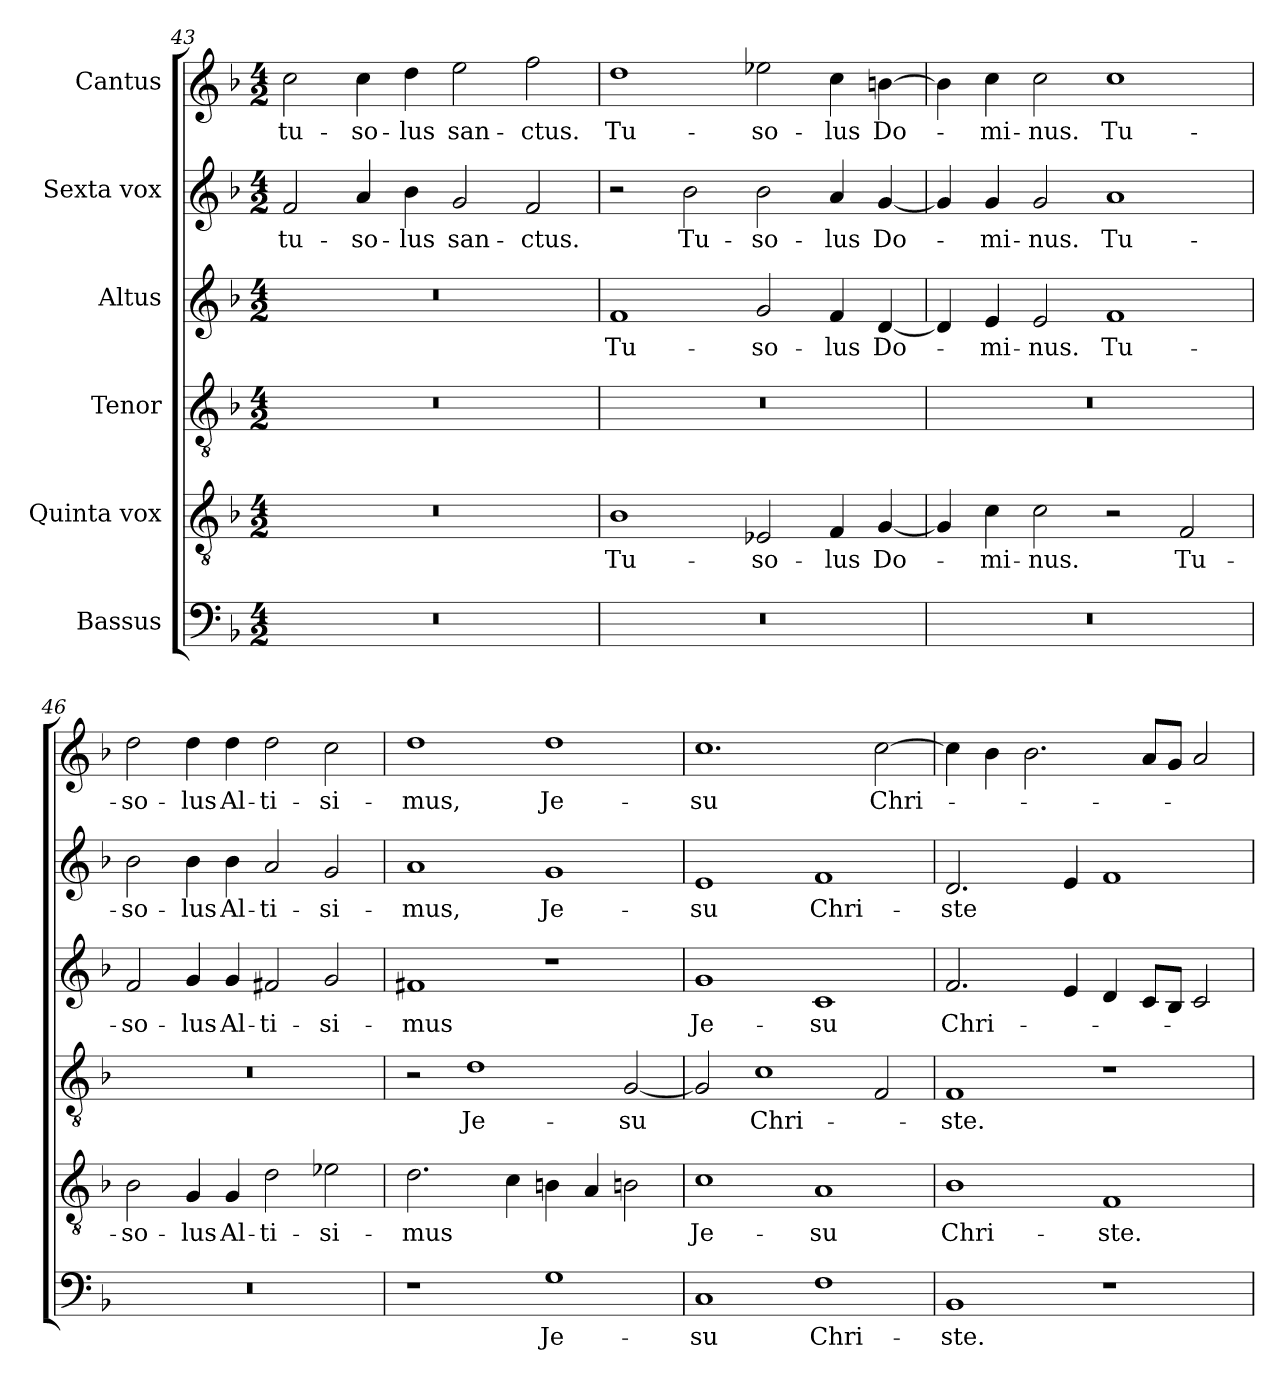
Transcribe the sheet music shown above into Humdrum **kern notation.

**kern	**text	**kern	**text	**kern	**text	**kern	**text	**kern	**text	**kern	**text
*part6	*part6	*part5	*part5	*part4	*part4	*part3	*part3	*part2	*part2	*part1	*part1
*staff6	*staff6	*staff5	*staff5	*staff4	*staff4	*staff3	*staff3	*staff2	*staff2	*staff1	*staff1
*I"Bassus	*	*I"Quinta vox	*	*I"Tenor	*	*I"Altus	*	*I"Sexta vox	*	*I"Cantus	*
*clefF4	*	*clefGv2	*	*clefGv2	*	*clefG2	*	*clefG2	*	*clefG2	*
*k[b-]	*	*k[b-]	*	*k[b-]	*	*k[b-]	*	*k[b-]	*	*k[b-]	*
*M4/2	*	*M4/2	*	*M4/2	*	*M4/2	*	*M4/2	*	*M4/2	*
=43	=43	=43	=43	=43	=43	=43	=43	=43	=43	=43	=43
0r	.	0r	.	0r	.	0r	.	2f/	tu-	2cc\	tu-
.	.	.	.	.	.	.	.	4a/	so-	4cc\	so-
.	.	.	.	.	.	.	.	4b-\	-lus	4dd\	-lus
.	.	.	.	.	.	.	.	2g/	san-	2ee\	san-
.	.	.	.	.	.	.	.	2f/	-ctus.	2ff\	-ctus.
=44	=44	=44	=44	=44	=44	=44	=44	=44	=44	=44	=44
0r	.	1B-\	Tu-	0r	.	1f/	Tu-	2r	.	1dd\	Tu-
.	.	.	.	.	.	.	.	2b-\	Tu-	.	.
.	.	2E-X/	so-	.	.	2g/	so-	2b-\	so-	2ee-X\	so-
.	.	4F/	-lus	.	.	4f/	-lus	4a/	-lus	4cc\	-lus
.	.	[4G/	Do-	.	.	[4d/	Do-	[4g/	Do-	[4bn\	Do-
=45	=45	=45	=45	=45	=45	=45	=45	=45	=45	=45	=45
0r	.	4G/]	.	0r	.	4d/]	.	4g/]	.	4bn\]	.
.	.	4c\	-mi-	.	.	4e/	-mi-	4g/	-mi-	4cc\	-mi-
.	.	2c\	-nus.	.	.	2e/	-nus.	2g/	-nus.	2cc\	-nus.
.	.	2r	.	.	.	1f/	Tu-	1a/	Tu-	1cc\	Tu-
.	.	2F/	Tu-	.	.	.	.	.	.	.	.
=46	=46	=46	=46	=46	=46	=46	=46	=46	=46	=46	=46
0r	.	2B-\	so-	0r	.	2f/	so-	2b-\	so-	2dd\	so-
.	.	4G/	-lus	.	.	4g/	-lus	4b-\	-lus	4dd\	-lus
.	.	4G/	Al-	.	.	4g/	Al-	4b-\	Al-	4dd\	Al-
.	.	2d\	-ti-	.	.	2f#X/	-ti-	2a/	-ti-	2dd\	-ti-
.	.	2e-X\	-si-	.	.	2g/	-si-	2g/	-si-	2cc\	-si-
=47	=47	=47	=47	=47	=47	=47	=47	=47	=47	=47	=47
1r	.	2.d\	-mus	2r	.	1f#X/	-mus	1a/	-mus,	1dd\	-mus,
.	.	.	.	1d\	Je-	.	.	.	.	.	.
.	.	4c\	.	.	.	.	.	.	.	.	.
1G\	Je-	4Bn\	.	.	.	1r	.	1g/	Je-	1dd\	Je-
.	.	4A/	.	.	.	.	.	.	.	.	.
.	.	2Bn\	.	[2G/	-su	.	.	.	.	.	.
=48	=48	=48	=48	=48	=48	=48	=48	=48	=48	=48	=48
1C/	-su	1c\	Je-	2G/]	.	1g/	Je-	1e/	-su	1.cc\	-su
.	.	.	.	1c\	Chri-	.	.	.	.	.	.
1F\	Chri-	1A/	-su	.	.	1c/	-su	1f/	Chri-	.	.
.	.	.	.	2F/	.	.	.	.	.	[2cc\	Chri-
=49	=49	=49	=49	=49	=49	=49	=49	=49	=49	=49	=49
1BB-/	-ste.	1B-\	Chri-	1F/	-ste.	2.f/	Chri-	2.d/	-ste	4cc\]	.
.	.	.	.	.	.	.	.	.	.	4b-\	.
.	.	.	.	.	.	.	.	.	.	2.b-\	.
.	.	.	.	.	.	4e/	.	4e/	.	.	.
1r	.	1F/	-ste.	1r	.	4d/	.	1f/	.	.	.
.	.	.	.	.	.	8c/L	.	.	.	8a/L	.
.	.	.	.	.	.	8B-/J	.	.	.	8g/J	.
.	.	.	.	.	.	2c/	.	.	.	2a/	.
=	=	=	=	=	=	=	=	=	=	=	=
*-	*-	*-	*-	*-	*-	*-	*-	*-	*-	*-	*-
